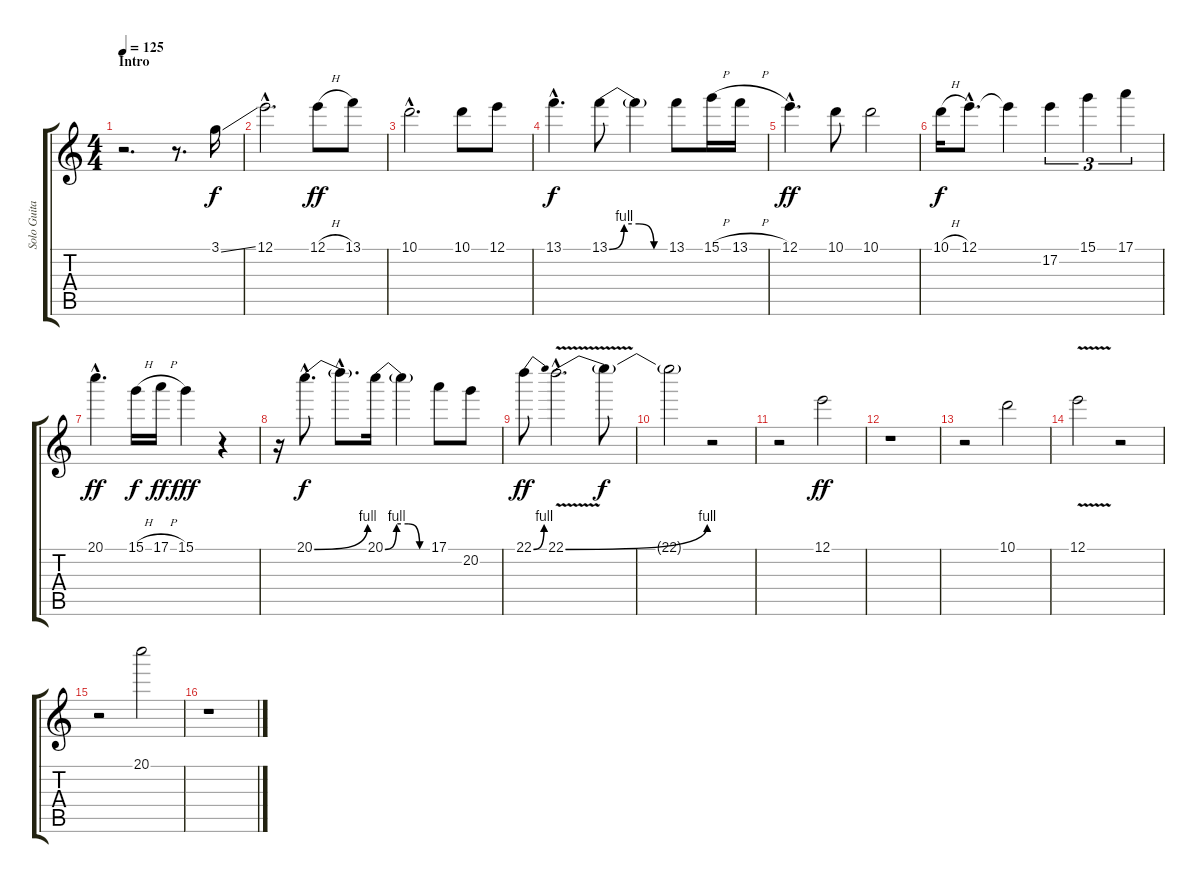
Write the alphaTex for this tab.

\track ("Solo Guitar" "Solo Guita") {instrument distortionguitar}
\staff {score tabs}
\tuning (E4 B3 G3 D3 A2 E2) {hide}
\ts (4 4)
\section ("" "Intro")
\tempo 125
\clef g2
\ks c
r.2{d dy f instrument distortionguitar} r.8{d} 3.1{ss}.16 |
12.1{hac}.2{d} 12.1{h}.8{dy ff} 13.1.8 |
10.1{hac}.2{d} 10.1.8 12.1.8 |
13.1{hac}.4{d dy f} 13.1{be (custom 0 0 15 4 30 4 45 0 60 0)}.8 13.1{t}.4 13.1.8 15.1{h}.16 13.1{h}.16 |
12.1{hac}.4{d dy ff} 10.1.8 10.1.2 |
10.1{h}.16{dy f} 12.1{hac}.8{d} 12.1{t}.4 17.2.4{tu (3 2)} 15.1.4{tu (3 2)} 17.1.4{tu (3 2)} |
20.1{hac}.4{d dy ff} 15.1{h}.16{dy f} 17.1{h}.16{dy ff} 15.1.4{dy fff} r.4 |
r.16 20.1{be (bend 0 0 60 4) hac}.8{d dy f} 20.1{hac t}.8{d} 20.1{be (custom 0 0 15 4 30 4 45 0 60 0)}.16 20.1{t}.4 17.1.8 20.2.8 |
22.1{be (bend 0 0 60 4)}.8{dy ff} 22.1{be (bend 0 0 60 4) v hac}.2{d} 22.1{t}.8{dy f} |
22.1{t}.2 r.2 |
r.2 12.1.2{dy ff} |
r.1 |
r.2 10.1.2 |
12.1{v}.2 r.2 |
r.2 20.1.2 |
r.1
